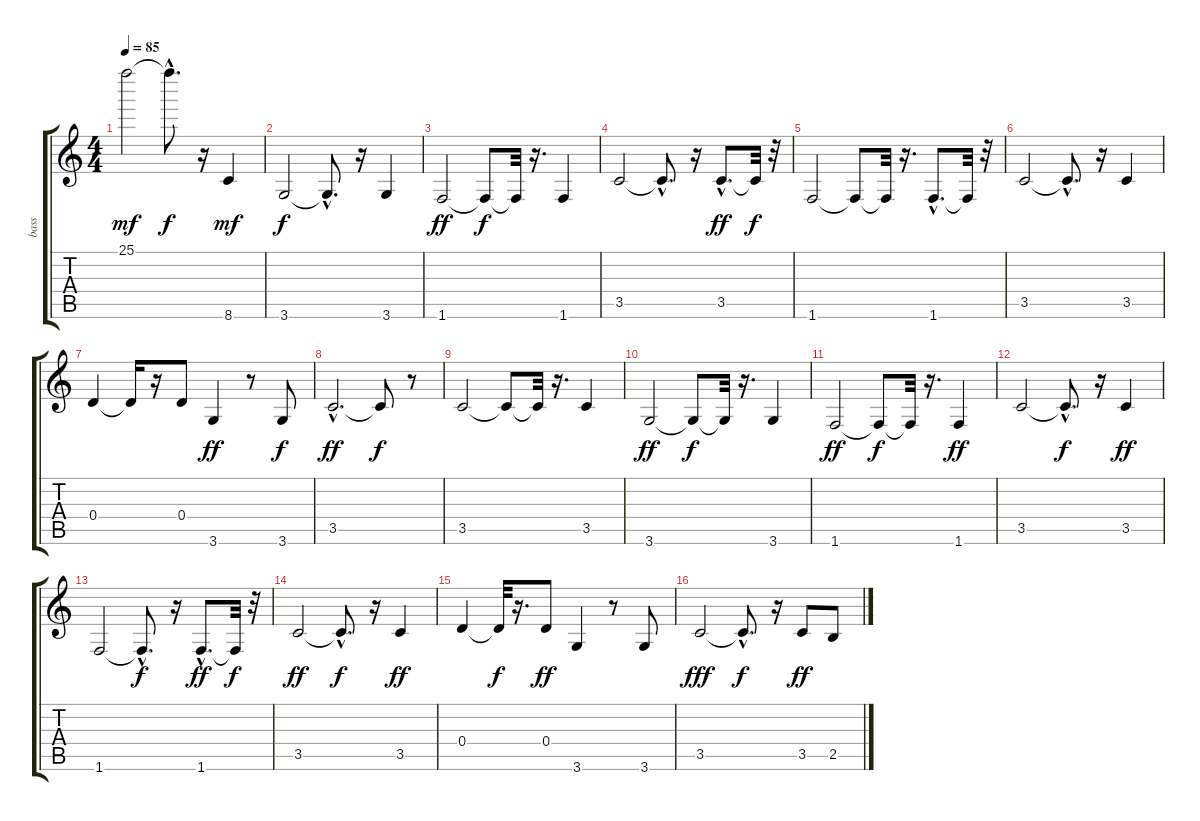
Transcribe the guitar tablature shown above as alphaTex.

\track ("bass" "bass") {instrument fretlessbass}
\staff {score tabs}
\tuning (E4 B3 G3 D3 A2 E2) {hide}
\ts (4 4)
\tempo 85
\clef g2
\ks c
25.1.2{dy mf instrument fretlessbass} 25.1{hac t}.8{d dy f} r.16 8.6.4{dy mf} |
3.6.2{dy f} 3.6{hac t}.8{d} r.16 3.6.4 |
1.6.2{dy ff} 1.6{t}.8{dy f} 1.6{t}.32 r.16{d} 1.6.4 |
3.5.2 3.5{hac t}.8{d} r.16 3.5{hac}.8{d dy ff} 3.5{t}.32{dy f} r.32 |
1.6.2 1.6{t}.8 1.6{t}.32 r.16{d} 1.6{hac}.8{d} 1.6{t}.32 r.32 |
3.5.2 3.5{hac t}.8{d} r.16 3.5.4 |
0.4.4 0.4{t}.16 r.16 0.4.8 3.6.4{dy ff} r.8 3.6.8{dy f} |
3.5{hac}.2{d dy ff} 3.5{t}.8{dy f} r.8 |
3.5.2 3.5{t}.8 3.5{t}.32 r.16{d} 3.5.4 |
3.6.2{dy ff} 3.6{t}.8{dy f} 3.6{t}.32 r.16{d} 3.6.4 |
1.6.2{dy ff} 1.6{t}.8{dy f} 1.6{t}.32 r.16{d} 1.6.4{dy ff} |
3.5.2 3.5{hac t}.8{d dy f} r.16 3.5.4{dy ff} |
1.6.2 1.6{hac t}.8{d dy f} r.16 1.6{hac}.8{d dy ff} 1.6{t}.32{dy f} r.32 |
3.5.2{dy ff} 3.5{hac t}.8{d dy f} r.16 3.5.4{dy ff} |
0.4.4 0.4{t}.32{dy f} r.16{d} 0.4.8{dy ff} 3.6.4 r.8 3.6.8 |
3.5.2{dy fff} 3.5{hac t}.8{d dy f} r.16 3.5.8{dy ff} 2.5.8
